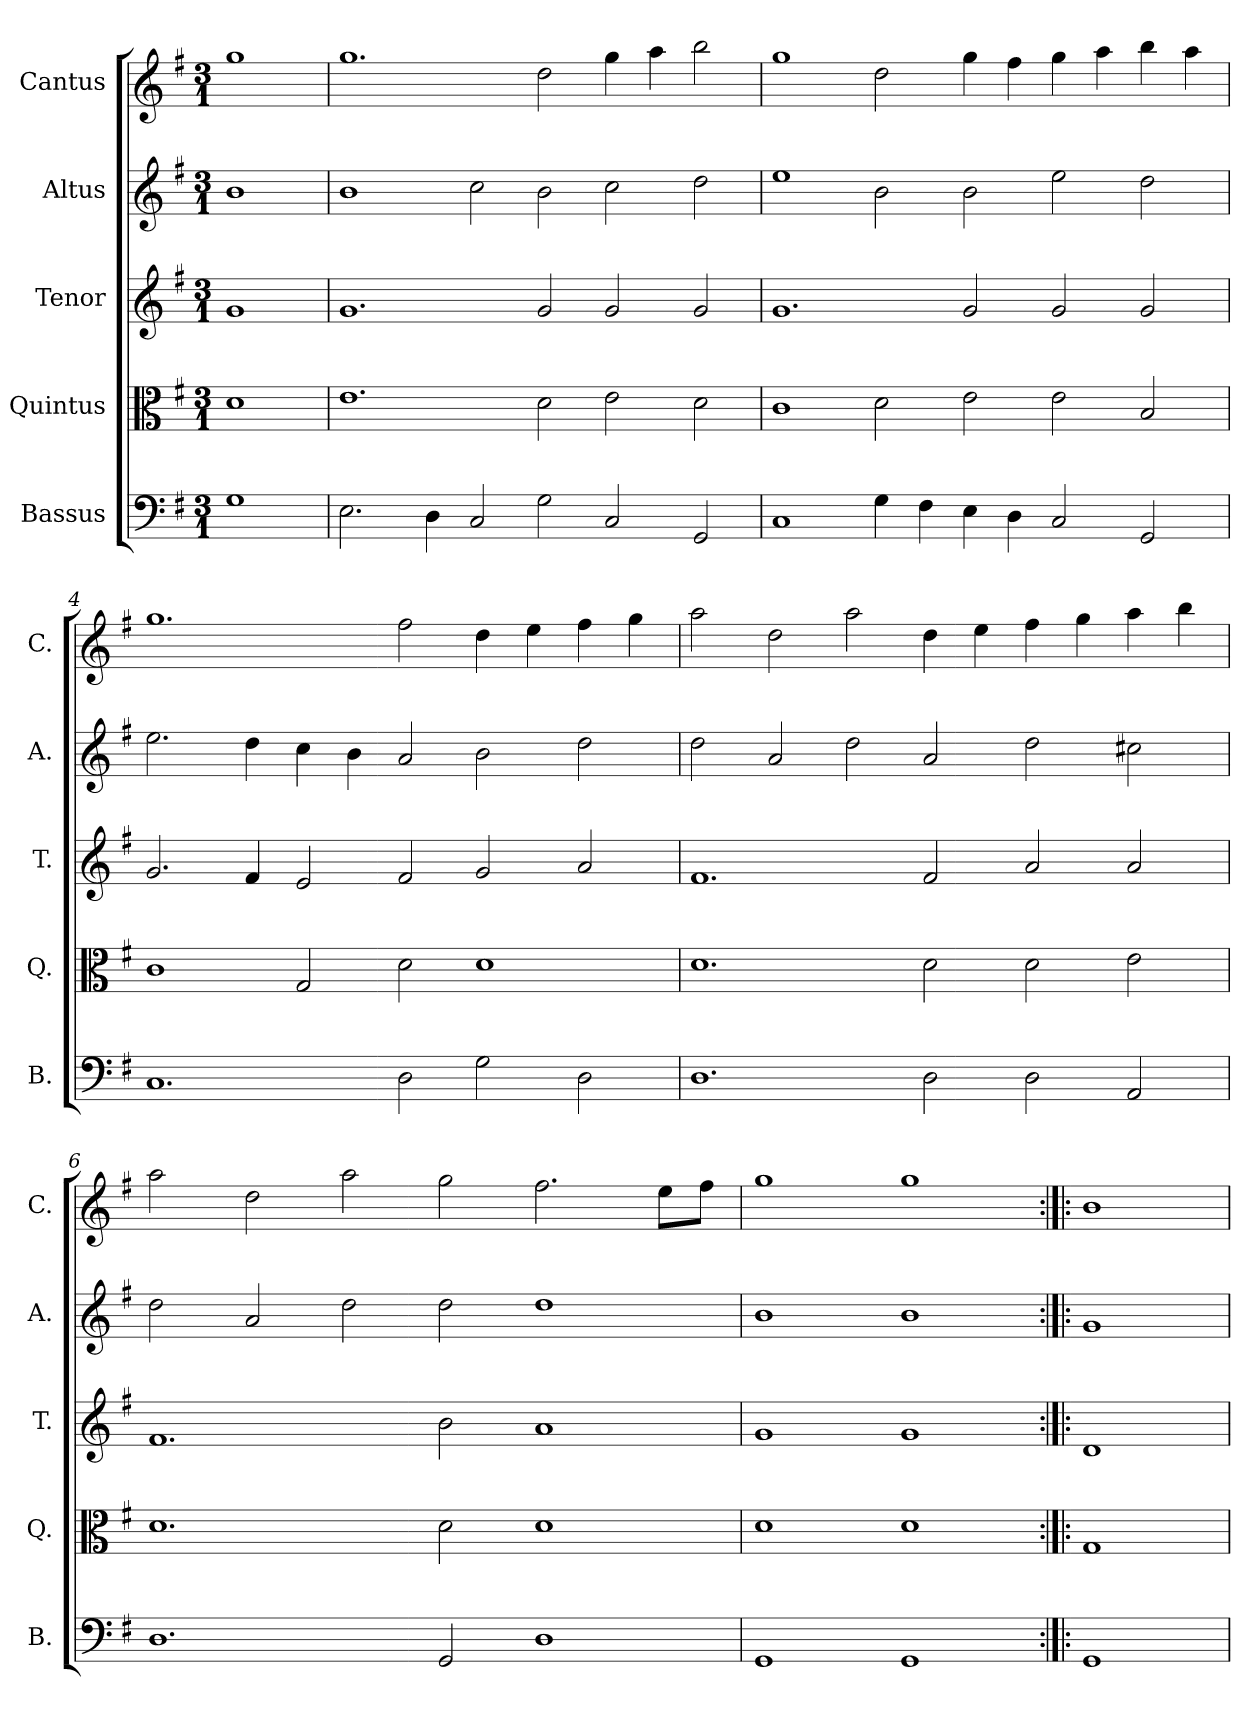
**kern	**kern	**kern	**kern	**kern
*part5	*part4	*part3	*part2	*part1
*staff5	*staff4	*staff3	*staff2	*staff1
*I"Bassus	*I"Quintus	*I"Tenor	*I"Altus	*I"Cantus
*I'B.	*I'Q.	*I'T.	*I'A.	*I'C.
*clefF4	*clefC3	*clefG2	*clefG2	*clefG2
*k[f#]	*k[f#]	*k[f#]	*k[f#]	*k[f#]
*G:	*G:	*G:	*G:	*G:
*M3/1	*M3/1	*M3/1	*M3/1	*M3/1
=1	=1	=1	=1	=1
1G	1d	1g	1b	1gg
=2	=2	=2	=2	=2
2.E\	1.e	1.g	1b	1.gg
4D\	.	.	.	.
2C/	.	.	2cc\	.
2G\	2d\	2g/	2b\	2dd\
2C/	2e\	2g/	2cc\	4gg\
.	.	.	.	4aa\
2GG/	2d\	2g/	2dd\	2bb\
=3	=3	=3	=3	=3
1C	1c	1.g	1ee	1gg
4G\	2d\	.	2b\	2dd\
4F#\	.	.	.	.
4E\	2e\	2g/	2b\	4gg\
4D\	.	.	.	4ff#\
2C/	2e\	2g/	2ee\	4gg\
.	.	.	.	4aa\
2GG/	2B/	2g/	2dd\	4bb\
.	.	.	.	4aa\
=4	=4	=4	=4	=4
1.C	1c	2.g/	2.ee\	1.gg
.	.	4f#/	4dd\	.
.	2G/	2e/	4cc\	.
.	.	.	4b\	.
2D\	2d\	2f#/	2a/	2ff#\
2G\	1d	2g/	2b\	4dd\
.	.	.	.	4ee\
2D\	.	2a/	2dd\	4ff#\
.	.	.	.	4gg\
=5	=5	=5	=5	=5
1.D	1.d	1.f#	2dd\	2aa\
.	.	.	2a/	2dd\
.	.	.	2dd\	2aa\
2D\	2d\	2f#/	2a/	4dd\
.	.	.	.	4ee\
2D\	2d\	2a/	2dd\	4ff#\
.	.	.	.	4gg\
2AA/	2e\	2a/	2cc#X\	4aa\
.	.	.	.	4bb\
=6	=6	=6	=6	=6
1.D	1.d	1.f#	2dd\	2aa\
.	.	.	2a/	2dd\
.	.	.	2dd\	2aa\
2GG/	2d\	2b\	2dd\	2gg\
1D	1d	1a	1dd	2.ff#\
.	.	.	.	8ee\L
.	.	.	.	8ff#\J
=7	=7	=7	=7	=7
1GG	1d	1g	1b	1gg
1GG	1d	1g	1b	1gg
=8:|!|:	=8:|!|:	=8:|!|:	=8:|!|:	=8:|!|:
1GG	1G	1d	1g	1b
=	=	=	=	=
*-	*-	*-	*-	*-
